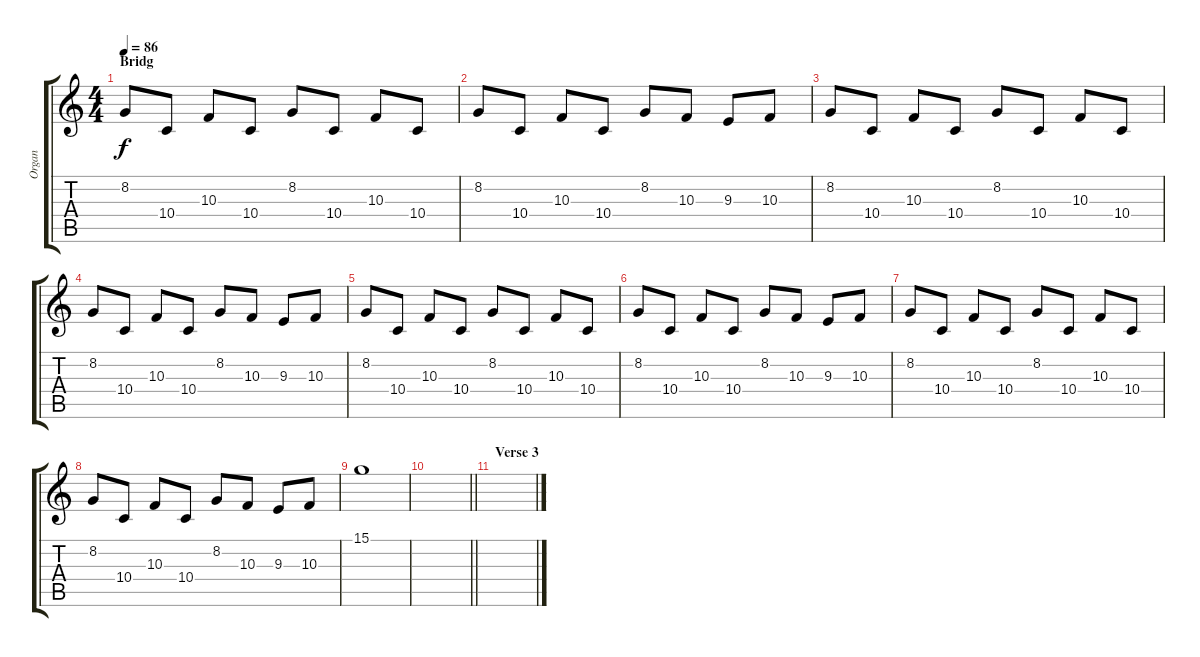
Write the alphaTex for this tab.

\track ("Organ" "Organ") {instrument rockorgan}
\staff {score tabs}
\tuning (E4 B3 G3 D3 A2 E2) {hide}
\ts (4 4)
\section ("" "Bridg")
\tempo 86
\clef g2
\ks c
8.2.8{dy f} 10.4.8 10.3.8 10.4.8 8.2.8 10.4.8 10.3.8 10.4.8 |
8.2.8 10.4.8 10.3.8 10.4.8 8.2.8 10.3.8 9.3.8 10.3.8 |
8.2.8 10.4.8 10.3.8 10.4.8 8.2.8 10.4.8 10.3.8 10.4.8 |
8.2.8 10.4.8 10.3.8 10.4.8 8.2.8 10.3.8 9.3.8 10.3.8 |
8.2.8 10.4.8 10.3.8 10.4.8 8.2.8 10.4.8 10.3.8 10.4.8 |
8.2.8 10.4.8 10.3.8 10.4.8 8.2.8 10.3.8 9.3.8 10.3.8 |
8.2.8 10.4.8 10.3.8 10.4.8 8.2.8 10.4.8 10.3.8 10.4.8 |
8.2.8 10.4.8 10.3.8 10.4.8 8.2.8 10.3.8 9.3.8 10.3.8 |
15.1.1 |
\barLineRight lightlight
|
\section ("" "Verse 3")
